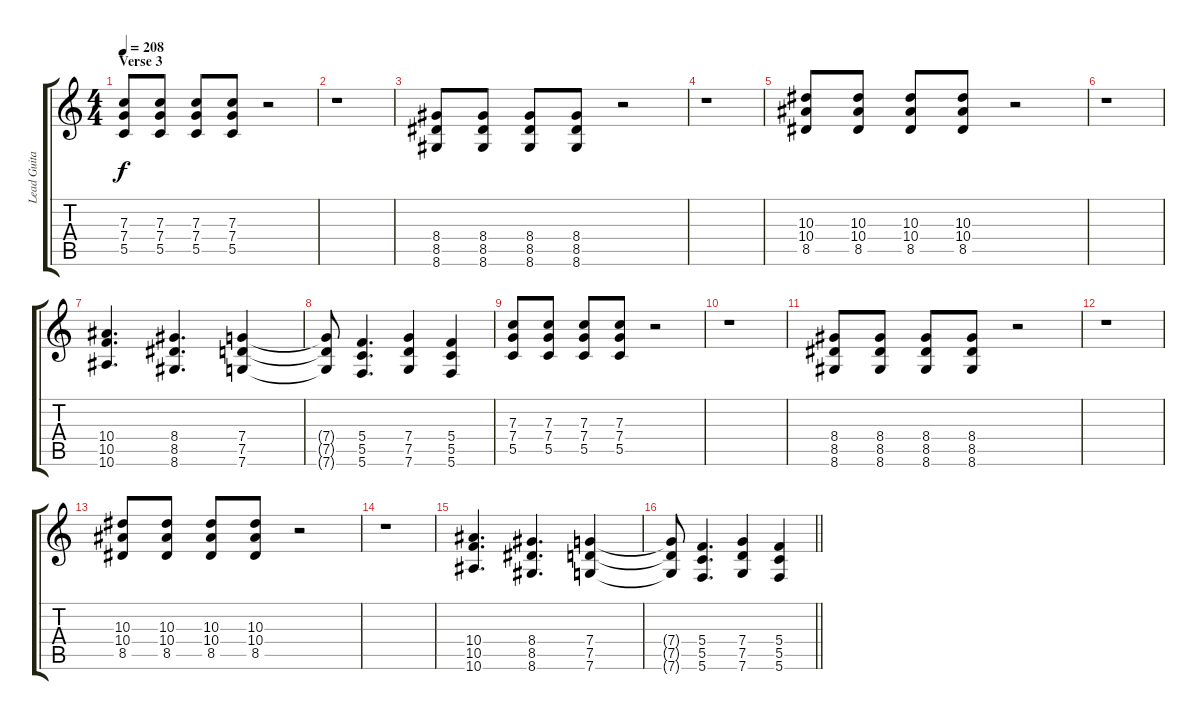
\track ("Lead Guitar" "Lead Guita") {instrument distortionguitar}
\staff {score tabs}
\tuning (D4 A3 F3 C3 G2 C2) {hide}
\ts (4 4)
\section ("" "Verse 3")
\tempo 208
\clef g2
\ks c
(7.3 7.4 5.5).8{dy f} (7.3 7.4 5.5).8 (7.3 7.4 5.5).8 (7.3 7.4 5.5).8 r.2 |
r.1 |
(8.4 8.5 8.6).8 (8.4 8.5 8.6).8 (8.4 8.5 8.6).8 (8.4 8.5 8.6).8 r.2 |
r.1 |
(10.3 10.4 8.5).8 (10.3 10.4 8.5).8 (10.3 10.4 8.5).8 (10.3 10.4 8.5).8 r.2 |
r.1 |
(10.4 10.5 10.6).4{d} (8.4 8.5 8.6).4{d} (7.4 7.5 7.6).4 |
(7.4{t} 7.5{t} 7.6{t}).8 (5.4 5.5 5.6).4{d} (7.4 7.5 7.6).4 (5.4 5.5 5.6).4 |
(7.3 7.4 5.5).8 (7.3 7.4 5.5).8 (7.3 7.4 5.5).8 (7.3 7.4 5.5).8 r.2 |
r.1 |
(8.4 8.5 8.6).8 (8.4 8.5 8.6).8 (8.4 8.5 8.6).8 (8.4 8.5 8.6).8 r.2 |
r.1 |
(10.3 10.4 8.5).8 (10.3 10.4 8.5).8 (10.3 10.4 8.5).8 (10.3 10.4 8.5).8 r.2 |
r.1 |
(10.4 10.5 10.6).4{d} (8.4 8.5 8.6).4{d} (7.4 7.5 7.6).4 |
\barLineRight lightlight
(7.4{t} 7.5{t} 7.6{t}).8 (5.4 5.5 5.6).4{d} (7.4 7.5 7.6).4 (5.4 5.5 5.6).4
